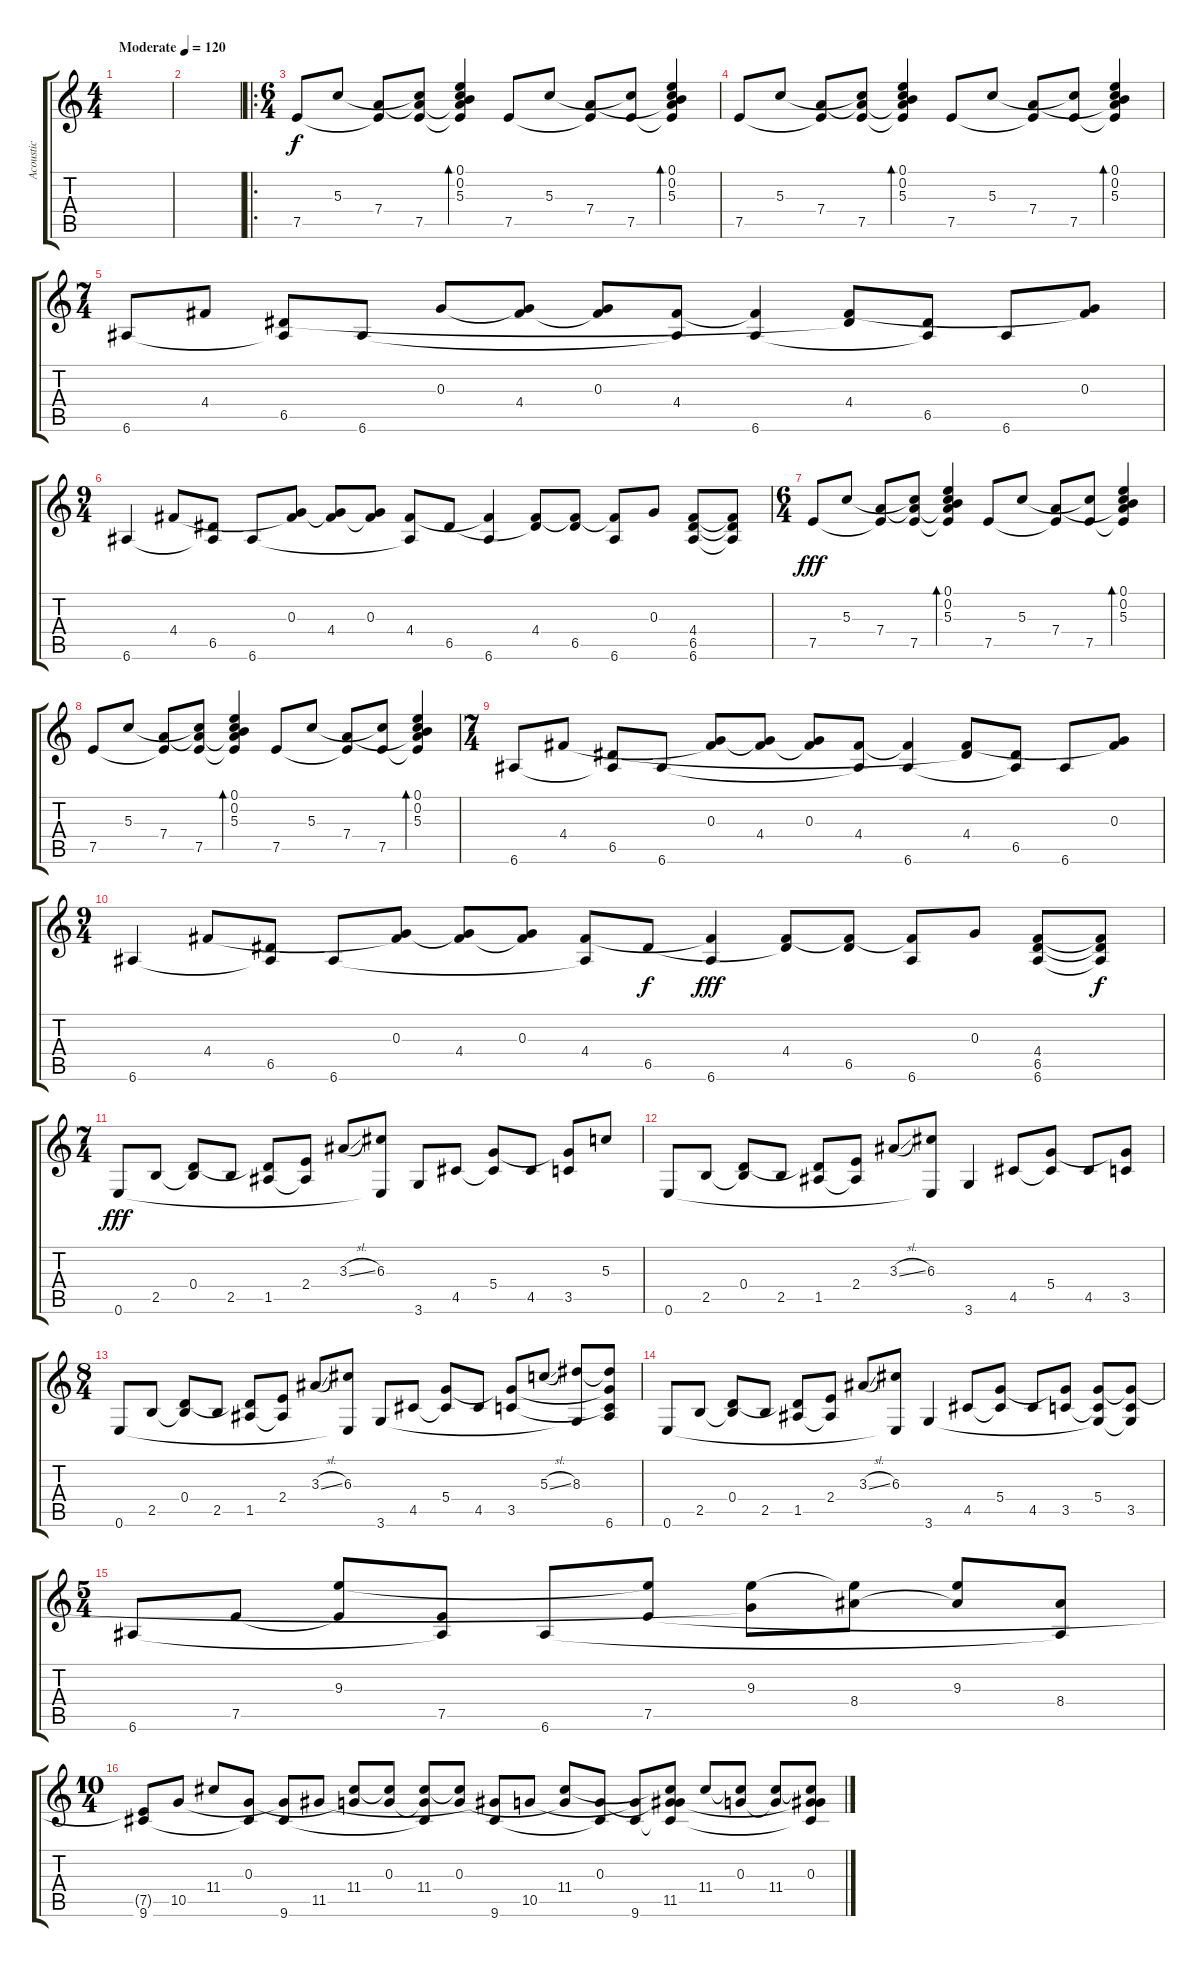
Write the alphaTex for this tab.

\track ("Acoustic" "Acoustic") {instrument acousticguitarnylon}
\staff {score tabs}
\tuning (E4 B3 G3 D3 A2 E2) {hide}
\ts (4 4)
\tempo (120 "Moderate")
\clef g2
\ks c
|
|
\ro
\ts (6 4)
7.5.8 5.3.8 (7.4 7.5{t}).8 (5.3{t} 7.4{t} 7.5).8 (0.1 0.2 5.3 7.4{t} 7.5{t}).4{bd 480} 7.5.8 5.3.8 (7.4 7.5{t}).8 (5.3{t} 7.5).8 (0.1 0.2 5.3 7.4{t} 7.5{t}).4{bd 480} |
7.5.8 5.3.8 (7.4 7.5{t}).8 (5.3{t} 7.4{t} 7.5).8 (0.1 0.2 5.3 7.4{t} 7.5{t}).4{bd 480} 7.5.8 5.3.8 (7.4 7.5{t}).8 (5.3{t} 7.5).8 (0.1 0.2 5.3 7.4{t} 7.5{t}).4{bd 480} |
\ts (7 4)
6.6.8 4.4.8 (6.5 6.6{t}).8 6.6.8 0.3.8 (0.3{t} 4.4).8 (0.3 4.4{t}).8 (4.4 6.6{t}).8 (4.4{t} 6.6).4 (4.4 6.5{t}).8 (6.5 6.6{t}).8 6.6.8 (0.3 4.4{t}).8 |
\ts (9 4)
6.6.4 4.4.8 (6.5 6.6{t}).8 6.6.8 (0.3 4.4{t}).8 (0.3{t} 4.4).8 (0.3 4.4{t}).8 (4.4 6.6{t}).8 6.5.8 (4.4{t} 6.6).4 (4.4 6.5{t}).8 (4.4{t} 6.5).8 (4.4{t} 6.6).8 0.3.8 (4.4 6.5 6.6).8 (4.4{t} 6.5{t} 6.6{t}).8{dy f} |
\ts (6 4)
7.5.8{dy fff} 5.3.8 (7.4 7.5{t}).8 (5.3{t} 7.4{t} 7.5).8 (0.1 0.2 5.3 7.4{t} 7.5{t}).4{bd 480} 7.5.8 5.3.8 (7.4 7.5{t}).8 (5.3{t} 7.5).8 (0.1 0.2 5.3 7.4{t} 7.5{t}).4{bd 480} |
7.5.8 5.3.8 (7.4 7.5{t}).8 (5.3{t} 7.4{t} 7.5).8 (0.1 0.2 5.3 7.4{t} 7.5{t}).4{bd 480} 7.5.8 5.3.8 (7.4 7.5{t}).8 (5.3{t} 7.5).8 (0.1 0.2 5.3 7.4{t} 7.5{t}).4{bd 480} |
\ts (7 4)
6.6.8 4.4.8 (6.5 6.6{t}).8 6.6.8 (0.3 4.4{t}).8 (0.3{t} 4.4).8 (0.3 4.4{t}).8 (4.4 6.6{t}).8 (4.4{t} 6.6).4 (4.4 6.5{t}).8 (6.5 6.6{t}).8 6.6.8 (0.3 4.4{t}).8 |
\ts (9 4)
6.6.4 4.4.8 (6.5 6.6{t}).8 6.6.8 (0.3 4.4{t}).8 (0.3{t} 4.4).8 (0.3 4.4{t}).8 (4.4 6.6{t}).8 6.5.8{dy f} (4.4{t} 6.6).4{dy fff} (4.4 6.5{t}).8 (4.4{t} 6.5).8 (4.4{t} 6.6).8 0.3.8 (4.4 6.5 6.6).8 (4.4{t} 6.5{t} 6.6{t}).8{dy f} |
\ts (7 4)
0.6.8{dy fff} 2.5.8 (0.4 2.5{t}).8 2.5.8 (0.4{t} 1.5).8 (2.4 1.5{t}).8 3.3{sl}.8 (6.3 0.6{t}).8 3.6.8 4.5.8 (5.4 4.5{t}).8 4.5.8 (5.4{t} 3.5).8 5.3.8 |
0.6.8 2.5.8 (0.4 2.5{t}).8 2.5.8 (0.4{t} 1.5).8 (2.4 1.5{t}).8 3.3{sl}.8 (6.3 0.6{t}).8 3.6.4 4.5.8 (5.4 4.5{t}).8 4.5.8 (5.4{t} 3.5).8 |
\ts (8 4)
0.6.8 2.5.8 (0.4 2.5{t}).8 2.5.8 (0.4{t} 1.5).8 (2.4 1.5{t}).8 3.3{sl}.8 (6.3 0.6{t}).8 3.6.8 4.5.8 (5.4 4.5{t}).8 4.5.8 (5.4{t} 3.5).8 5.3{sl}.8 (8.3 3.6{t}).8 (8.3{t} 5.4{t} 3.5{t} 6.6).8 |
0.6.8 2.5.8 (0.4 2.5{t}).8 2.5.8 (0.4{t} 1.5).8 (2.4 1.5{t}).8 3.3{sl}.8 (6.3 0.6{t}).8 3.6.4 4.5.8 (5.4 4.5{t}).8 4.5.8 (5.4{t} 3.5).8 (5.4 3.5{t} 3.6{t}).8 (5.4{t} 3.5 3.6{t}).8 |
\ts (5 4)
6.6.8 7.5.8 (9.3 7.5{t}).8 (7.5 6.6{t}).8 6.6.8 (9.3{t} 7.5).8 (9.3 5.4{t}).8 (9.3{t} 8.4).8 (9.3 8.4{t}).8 (8.4 6.6{t}).8 |
\ts (10 4)
(7.5{t} 9.6).8 10.5.8 11.4.8 (0.3 9.6{t}).8 (10.5{t} 9.6).8 11.5.8 (0.3{t} 11.4).8 (0.3 11.4{t}).8 (0.3{t} 11.4 9.6{t}).8 (0.3 11.4{t}).8 (11.5{t} 9.6).8 10.5.8 (0.3{t} 11.4).8 (0.3 9.6{t}).8 (10.5{t} 9.6).8 (0.3{t} 11.4{t} 11.5 9.6{t}).8 11.4.8 (0.3 11.4{t}).8 (0.3{t} 11.4).8 (0.3 11.4{t} 11.5{t} 9.6{t}).8
